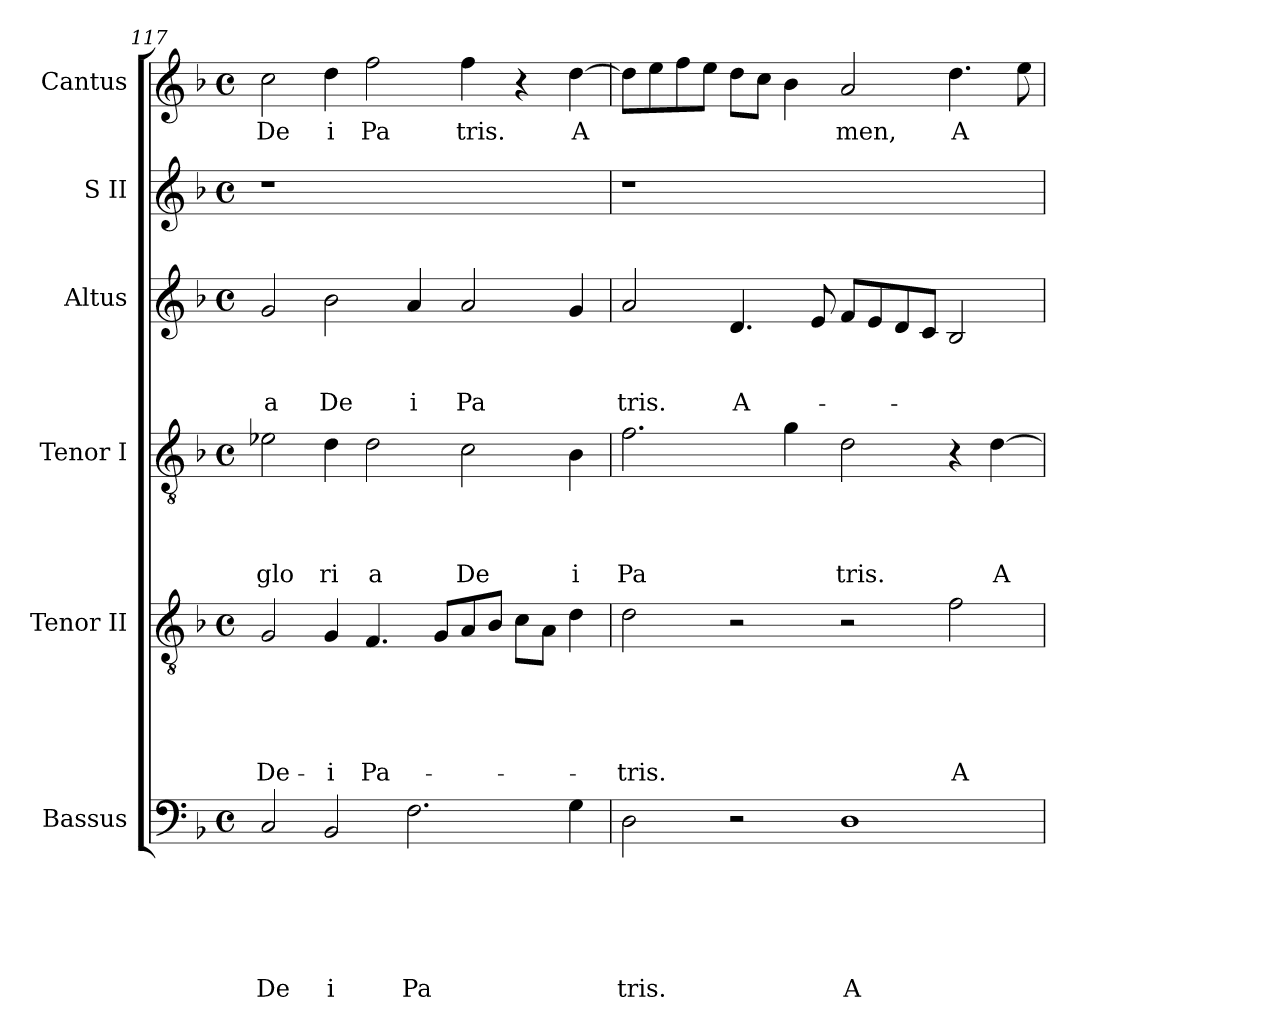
**kern	**text	**text	**text	**text	**text	**text	**kern	**text	**text	**text	**text	**text	**kern	**text	**text	**text	**text	**kern	**text	**text	**text	**kern	**kern	**text
*part6	*part6	*part6	*part6	*part6	*part6	*part6	*part5	*part5	*part5	*part5	*part5	*part5	*part4	*part4	*part4	*part4	*part4	*part3	*part3	*part3	*part3	*part2	*part1	*part1
*staff6	*staff6	*staff6	*staff6	*staff6	*staff6	*staff6	*staff5	*staff5	*staff5	*staff5	*staff5	*staff5	*staff4	*staff4	*staff4	*staff4	*staff4	*staff3	*staff3	*staff3	*staff3	*staff2	*staff1	*staff1
*I"Bassus	*	*	*	*	*	*	*I"Tenor II	*	*	*	*	*	*I"Tenor I	*	*	*	*	*I"Altus	*	*	*	*I"S II	*I"Cantus	*
*I'B	*	*	*	*	*	*	*I'T II	*	*	*	*	*	*I'T I	*	*	*	*	*I'A	*	*	*	*	*	*
*clefF4	*	*	*	*	*	*	*clefGv2	*	*	*	*	*	*clefGv2	*	*	*	*	*clefG2	*	*	*	*clefG2	*clefG2	*
*k[b-]	*	*	*	*	*	*	*k[b-]	*	*	*	*	*	*k[b-]	*	*	*	*	*k[b-]	*	*	*	*k[b-]	*k[b-]	*
*F:	*	*	*	*	*	*	*F:	*	*	*	*	*	*F:	*	*	*	*	*F:	*	*	*	*F:	*F:	*
*M4/4	*	*	*	*	*	*	*M4/4	*	*	*	*	*	*M4/4	*	*	*	*	*M4/4	*	*	*	*M4/4	*M4/4	*
*met(c)	*	*	*	*	*	*	*met(c)	*	*	*	*	*	*met(c)	*	*	*	*	*met(c)	*	*	*	*met(c)	*met(c)	*
=117	=117	=117	=117	=117	=117	=117	=117	=117	=117	=117	=117	=117	=117	=117	=117	=117	=117	=117	=117	=117	=117	=117	=117	=117
!	!	!	!	!	!	!LO:LY:b	!	!	!	!	!	!LO:LY:b	!	!	!	!	!LO:LY:b	!	!	!	!LO:LY:b	!	!	!LO:LY:b
2C/	.	.	.	.	.	De	2G/	.	.	.	.	De-	2e-\	.	.	.	glo	2g/	.	.	a	1r	2cc\	De
!	!	!	!	!	!	!LO:LY:b	!	!	!	!	!	!LO:LY:b	!	!	!	!	!LO:LY:b	!	!	!	!LO:LY:b	!	!	!LO:LY:b
2BB-/	.	.	.	.	.	i	4G/	.	.	.	.	-i	4d\	.	.	.	ri	2b-\	.	.	De	.	4dd\	i
!	!	!	!	!	!	!	!	!	!	!	!	!LO:LY:b	!	!	!	!	!LO:LY:b	!	!	!	!	!	!	!LO:LY:b
.	.	.	.	.	.	.	4.F/	.	.	.	.	Pa-	2d\	.	.	.	a	.	.	.	.	.	2ff\	Pa
!	!	!	!	!	!	!LO:LY:b	!	!	!	!	!	!	!	!	!	!	!	!	!	!	!LO:LY:b	!	!	!
2.F\	.	.	.	.	.	Pa	.	.	.	.	.	.	.	.	.	.	.	4a/	.	.	i	1ryy	.	.
.	.	.	.	.	.	.	8G/L	.	.	.	.	.	.	.	.	.	.	.	.	.	.	.	.	.
!	!	!	!	!	!	!	!	!	!	!	!	!	!	!	!	!	!LO:LY:b	!	!	!	!LO:LY:b	!	!	!LO:LY:b
.	.	.	.	.	.	.	8A/	.	.	.	.	.	2c\	.	.	.	De	2a/	.	.	Pa	.	4ff\	tris.
.	.	.	.	.	.	.	8B-/J	.	.	.	.	.	.	.	.	.	.	.	.	.	.	.	.	.
.	.	.	.	.	.	.	8c\L	.	.	.	.	.	.	.	.	.	.	.	.	.	.	.	4r	.
.	.	.	.	.	.	.	8A\J	.	.	.	.	.	.	.	.	.	.	.	.	.	.	.	.	.
!	!	!	!	!	!	!	!	!	!	!	!	!	!	!	!	!	!LO:LY:b	!	!	!	!	!	!	!LO:LY:b
4G\	.	.	.	.	.	.	4d\	.	.	.	.	.	4B-\	.	.	.	i	4g/	.	.	.	.	[>4dd\	A
!!LO:PB:g=z
=118	=118	=118	=118	=118	=118	=118	=118	=118	=118	=118	=118	=118	=118	=118	=118	=118	=118	=118	=118	=118	=118	=118	=118	=118
!	!	!	!	!	!	!LO:LY:b	!	!	!	!	!	!LO:LY:b	!	!	!	!	!LO:LY:b	!	!	!	!LO:LY:b	!	!	!
2D\	.	.	.	.	.	tris.	2d\	.	.	.	.	-tris.	2.f\	.	.	.	Pa	2a/	.	.	tris.	1r	8dd\L]	.
.	.	.	.	.	.	.	.	.	.	.	.	.	.	.	.	.	.	.	.	.	.	.	8ee\	.
.	.	.	.	.	.	.	.	.	.	.	.	.	.	.	.	.	.	.	.	.	.	.	8ff\	.
.	.	.	.	.	.	.	.	.	.	.	.	.	.	.	.	.	.	.	.	.	.	.	8ee\J	.
!	!	!	!	!	!	!	!	!	!	!	!	!	!	!	!	!	!	!	!	!	!LO:LY:b	!	!	!
2r	.	.	.	.	.	.	2r	.	.	.	.	.	.	.	.	.	.	4.d/	.	.	A-	.	8dd\L	.
.	.	.	.	.	.	.	.	.	.	.	.	.	.	.	.	.	.	.	.	.	.	.	8cc\J	.
.	.	.	.	.	.	.	.	.	.	.	.	.	4g\	.	.	.	.	.	.	.	.	.	4b-\	.
.	.	.	.	.	.	.	.	.	.	.	.	.	.	.	.	.	.	8e/	.	.	.	.	.	.
!	!	!	!	!	!	!LO:LY:b	!	!	!	!	!	!	!	!	!	!	!LO:LY:b	!	!	!	!	!	!	!LO:LY:b
1D	.	.	.	.	.	A	2r	.	.	.	.	.	2d\	.	.	.	tris.	8f/L	.	.	.	1ryy	2a/	men,
.	.	.	.	.	.	.	.	.	.	.	.	.	.	.	.	.	.	8e/	.	.	.	.	.	.
.	.	.	.	.	.	.	.	.	.	.	.	.	.	.	.	.	.	8d/	.	.	.	.	.	.
.	.	.	.	.	.	.	.	.	.	.	.	.	.	.	.	.	.	8c/J	.	.	.	.	.	.
!	!	!	!	!	!	!	!	!	!	!	!	!LO:LY:b	!	!	!	!	!	!	!	!	!	!	!	!LO:LY:b
.	.	.	.	.	.	.	2f\	.	.	.	.	A	4r	.	.	.	.	2B-/	.	.	.	.	4.dd\	A
!	!	!	!	!	!	!	!	!	!	!	!	!	!	!	!	!	!LO:LY:b	!	!	!	!	!	!	!
.	.	.	.	.	.	.	.	.	.	.	.	.	[>4d\	.	.	.	A	.	.	.	.	.	.	.
.	.	.	.	.	.	.	.	.	.	.	.	.	.	.	.	.	.	.	.	.	.	.	8ee\	.
=	=	=	=	=	=	=	=	=	=	=	=	=	=	=	=	=	=	=	=	=	=	=	=	=
*-	*-	*-	*-	*-	*-	*-	*-	*-	*-	*-	*-	*-	*-	*-	*-	*-	*-	*-	*-	*-	*-	*-	*-	*-
